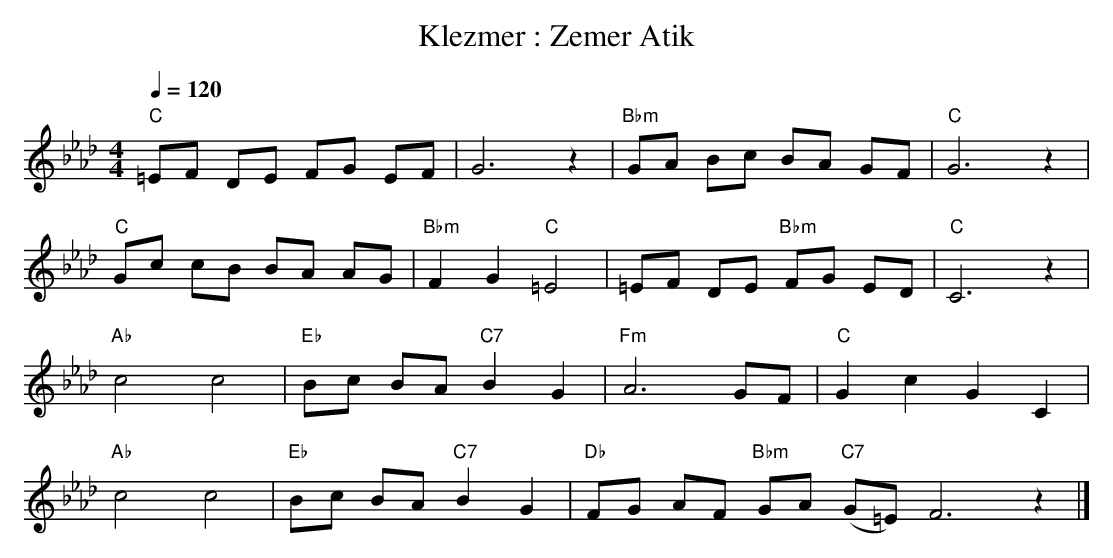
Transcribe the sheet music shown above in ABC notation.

X:1
T:Klezmer : Zemer Atik
M:4/4
L:1/8
Q:1/4=120
K:Abmaj
"C"=EF DE FG EF | G6 z2 | "Bbm"GA Bc BA GF | "C"G6 z2 |
"C"Gc cB BA AG | "Bbm"F2 G2 "C"=E4 | =EF DE "Bbm"FG ED | "C"C6 z2 |
"Ab"c4 c4 | "Eb"Bc BA "C7"B2 G2 | "Fm"A6 GF | "C"G2 c2 G2 C2 |
"Ab"c4 c4 | "Eb"Bc BA "C7"B2 G2 | "Db"FG AF "Bbm"GA "C7"(G=E) F6 z2 |]
